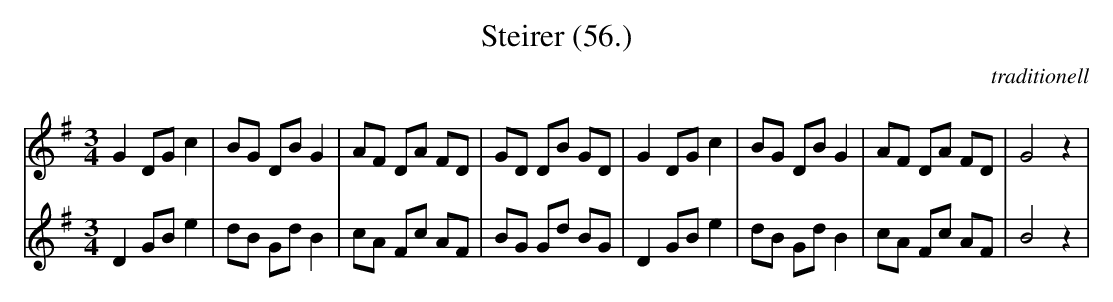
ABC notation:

X:1
T:Steirer (56.)
C:traditionell
M:3/4
L:1/8
K:G
V:1
G2 DG c2 | BG DB G2 | AF DA FD | GD DB GD |\
G2 DG c2 | BG DB G2 | AF DA FD | G4 z2 |*
V:2
D2 GB e2 | dB Gd B2 | cA Fc AF | BG Gd BG |\
D2 GB e2 | dB Gd B2 | cA Fc AF | B4 z2 |*
